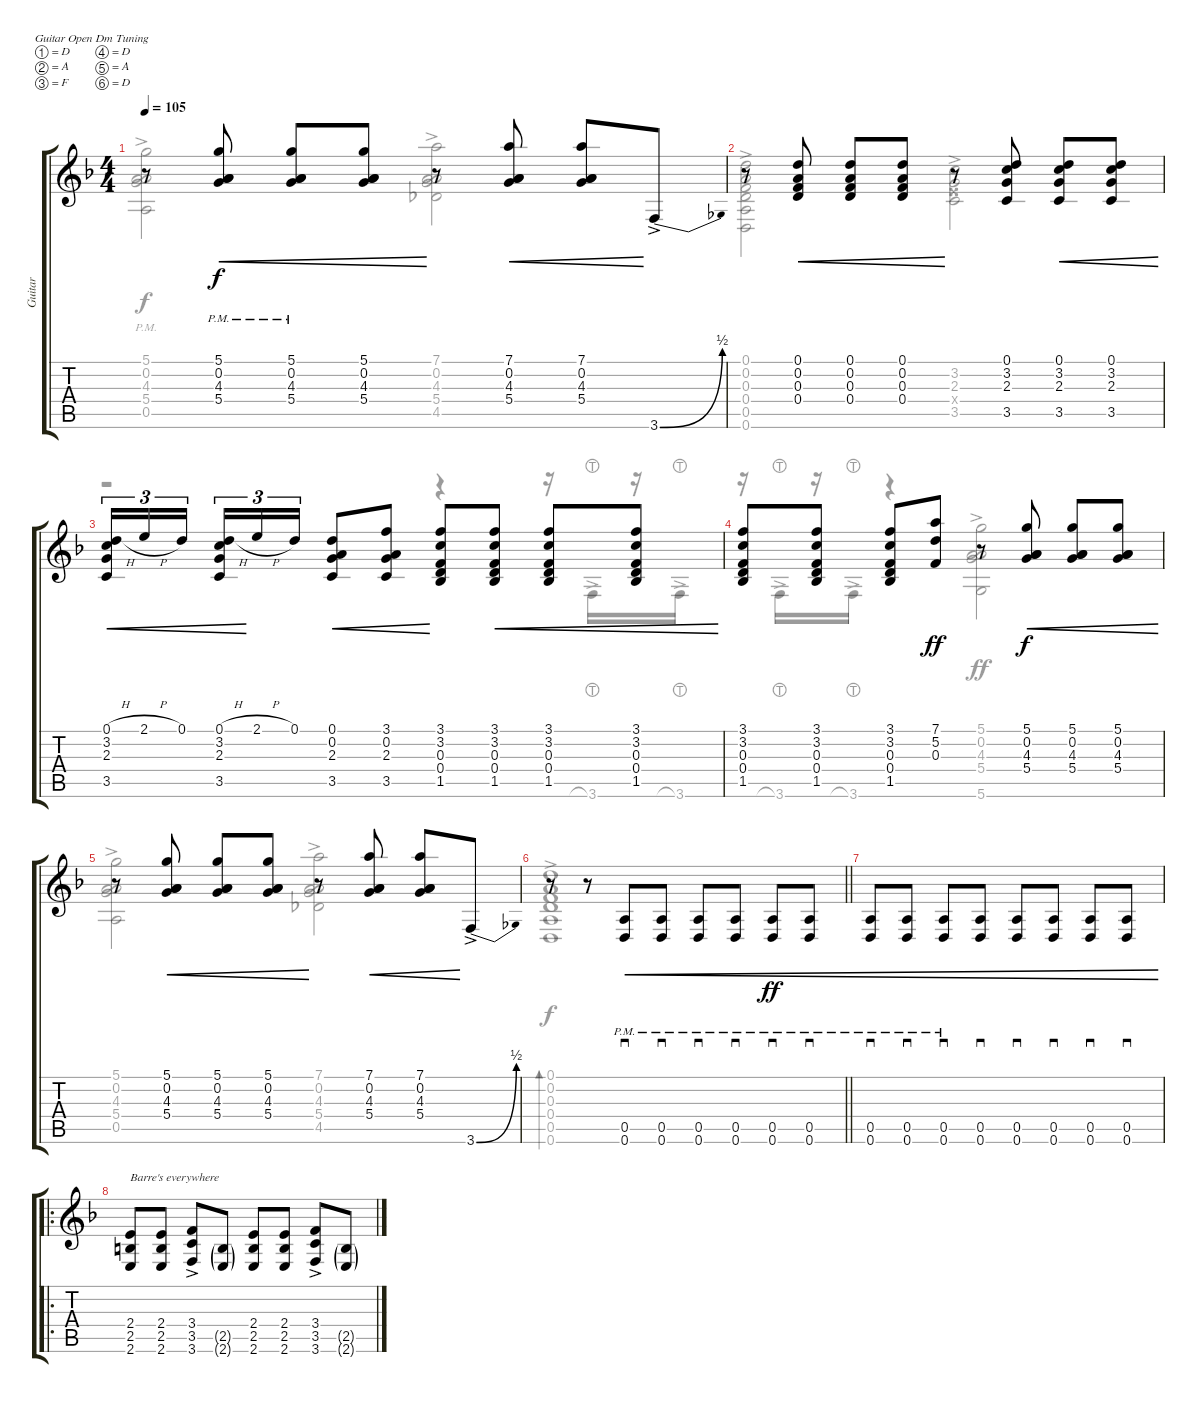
\defaultSystemsLayout 2
\bracketExtendMode groupsimilarinstruments
\otherSystemsTrackNameOrientation horizontal
\track ("Steel Guitar" "Guitar") {instrument acousticguitarsteel}
\staff {score tabs}
\tuning (D4 A3 F3 D3 A2 D2)
\voice
\ts (4 4)
\scale
1.04804
\tempo 105
\accidentals auto
\clef g2
\ottava regular
\simile none
\ks dminor
r.8{dy f beam Up} (5.4{pm acc forcenatural} 4.3{pm acc forcenatural} 0.2{pm acc forcenatural} 5.1{pm acc forcenatural}).8{cre beam Up} (5.4{pm acc forcenatural} 4.3{pm acc forcenatural} 0.2{pm acc forcenatural} 5.1{pm acc forcenatural}).8{cre beam Up} (5.4{acc forcenatural} 4.3{acc forcenatural} 0.2{acc forcenatural} 5.1{acc forcenatural}).8{cre beam Up} r.8{beam Up} (5.4{acc forcenatural} 4.3{acc forcenatural} 0.2{acc forcenatural} 7.1{acc forcenatural}).8{cre beam Up} (5.4{acc forcenatural} 4.3{acc forcenatural} 0.2{acc forcenatural} 7.1{acc forcenatural}).8{cre beam Up} 3.6{be (bend 0 0 16.2 2) ac acc forcenatural}.8{beam Up} |
\scale
0.951961 r.8{beam Up} (0.4{acc forcenatural} 0.3{acc forcenatural} 0.2{acc forcenatural} 0.1{acc forcenatural}).8{cre beam Up} (0.4{acc forcenatural} 0.3{acc forcenatural} 0.2{acc forcenatural} 0.1{acc forcenatural}).8{cre beam Up} (0.4{acc forcenatural} 0.3{acc forcenatural} 0.2{acc forcenatural} 0.1{acc forcenatural}).8{cre beam Up} r.8{beam Up} (0.1{acc forcenatural} 3.2{acc forcenatural} 2.3{acc forcenatural} 3.5{acc forcenatural}).8{beam Up} (2.3{acc forcenatural} 3.2{acc forcenatural} 0.1{acc forcenatural} 3.5{acc forcenatural}).8{cre beam Up} (0.1{acc forcenatural} 3.2{acc forcenatural} 2.3{acc forcenatural} 3.5{acc forcenatural}).8{cre beam Up} |
\scale
1.04804 (3.2{acc forcenatural} 2.3{acc forcenatural} 0.1{h acc forcenatural} 3.5{acc forcenatural}).16{tu (3 2) cre beam Up} 2.1{h acc forcenatural}.16{tu (3 2) cre beam Up} 0.1{acc forcenatural}.16{tu (3 2) cre beam Up} (0.1{h acc forcenatural} 3.2{acc forcenatural} 2.3{acc forcenatural} 3.5{acc forcenatural}).16{tu (3 2) cre beam Up} 2.1{h acc forcenatural}.16{tu (3 2) beam Up} 0.1{acc forcenatural}.16{tu (3 2) beam Up} (0.1{acc forcenatural} 0.2{acc forcenatural} 2.3{acc forcenatural} 3.5{acc forcenatural}).8{cre beam Up} (3.5{acc forcenatural} 2.3{acc forcenatural} 0.2{acc forcenatural} 3.1{acc forcenatural}).8{cre beam Up} (1.5{acc b} 0.4{acc forcenatural} 0.3{acc forcenatural} 3.2{acc forcenatural} 3.1{acc forcenatural}).8{beam Up} (1.5{acc b} 0.4{acc forcenatural} 0.3{acc forcenatural} 3.2{acc forcenatural} 3.1{acc forcenatural}).8{cre beam Up} (1.5{acc b} 0.4{acc forcenatural} 0.3{acc forcenatural} 3.2{acc forcenatural} 3.1{acc forcenatural}).8{cre beam Up} (1.5{acc b} 0.4{acc forcenatural} 0.3{acc forcenatural} 3.2{acc forcenatural} 3.1{acc forcenatural}).8{cre beam Up} |
\scale
0.951961 (1.5{acc b} 0.4{acc forcenatural} 0.3{acc forcenatural} 3.2{acc forcenatural} 3.1{acc forcenatural}).8{beam Up} (1.5{acc b} 0.4{acc forcenatural} 0.3{acc forcenatural} 3.2{acc forcenatural} 3.1{acc forcenatural}).8{beam Up} (1.5{acc b} 0.4{acc forcenatural} 0.3{acc forcenatural} 3.2{acc forcenatural} 3.1{acc forcenatural}).8{beam Up} (0.3{acc forcenatural} 7.1{acc forcenatural} 5.2{acc forcenatural}).8{dy ff beam Up} r.8{beam Up} (5.4{acc forcenatural} 4.3{acc forcenatural} 0.2{acc forcenatural} 5.1{acc forcenatural}).8{cre dy f beam Up} (5.4{acc forcenatural} 4.3{acc forcenatural} 0.2{acc forcenatural} 5.1{acc forcenatural}).8{cre beam Up} (5.4{acc forcenatural} 4.3{acc forcenatural} 0.2{acc forcenatural} 5.1{acc forcenatural}).8{cre beam Up} |
\scale
1.04336 r.8{beam Up} (5.4{acc forcenatural} 4.3{acc forcenatural} 0.2{acc forcenatural} 5.1{acc forcenatural}).8{cre beam Up} (5.4{acc forcenatural} 4.3{acc forcenatural} 0.2{acc forcenatural} 5.1{acc forcenatural}).8{cre beam Up} (5.4{acc forcenatural} 4.3{acc forcenatural} 0.2{acc forcenatural} 5.1{acc forcenatural}).8{cre beam Up} r.8{beam Up} (5.4{acc forcenatural} 4.3{acc forcenatural} 0.2{acc forcenatural} 7.1{acc forcenatural}).8{cre beam Up} (5.4{acc forcenatural} 4.3{acc forcenatural} 0.2{acc forcenatural} 7.1{acc forcenatural}).8{cre beam Up} 3.6{be (bend 0 0 16.2 2) ac acc forcenatural}.8{beam Up} |
\scale
0.95664
\barLineRight lightlight
r.8{bd 0 beam Up} r.8{beam Up} (0.6{pm acc forcenatural} 0.5{pm acc forcenatural}).8{sd cre beam Up} (0.5{pm acc forcenatural} 0.6{pm acc forcenatural}).8{sd cre beam Up} (0.6{pm acc forcenatural} 0.5{pm acc forcenatural}).8{sd cre beam Up} (0.5{pm acc forcenatural} 0.6{pm acc forcenatural}).8{sd cre beam Up} (0.6{pm acc forcenatural} 0.5{pm acc forcenatural}).8{sd cre dy ff beam Up} (0.5{pm acc forcenatural} 0.6{pm acc forcenatural}).8{sd cre beam Up} |
\scale
1.04286 (0.6{pm acc forcenatural} 0.5{pm acc forcenatural}).8{sd cre beam Up} (0.5{pm acc forcenatural} 0.6{pm acc forcenatural}).8{sd cre beam Up} (0.6{pm acc forcenatural} 0.5{pm acc forcenatural}).8{sd cre beam Up} (0.5{acc forcenatural} 0.6{acc forcenatural}).8{sd cre beam Up} (0.6{acc forcenatural} 0.5{acc forcenatural}).8{sd cre beam Up} (0.5{acc forcenatural} 0.6{acc forcenatural}).8{sd cre beam Up} (0.6{acc forcenatural} 0.5{acc forcenatural}).8{sd cre beam Up} (0.5{acc forcenatural} 0.6{acc forcenatural}).8{sd cre beam Up} |
\ro
\scale
0.957141 (2.6{acc forcenatural} 2.5{acc forcenatural} 2.4{acc forcenatural}).8{txt "Barre's everywhere" beam Up} (2.6{acc forcenatural} 2.5{acc forcenatural} 2.4{acc forcenatural}).8{beam Up} (3.5{ac acc forcenatural} 3.6{ac acc forcenatural} 3.4{acc forcenatural}).8{beam Up} (2.6{g acc forcenatural} 2.5{g acc forcenatural}).8{beam Up} (2.6{acc forcenatural} 2.5{acc forcenatural} 2.4{acc forcenatural}).8{beam Up} (2.6{acc forcenatural} 2.5{acc forcenatural} 2.4{acc forcenatural}).8{beam Up} (3.5{ac acc forcenatural} 3.6{ac acc forcenatural} 3.4{acc forcenatural}).8{beam Up} (2.6{g acc forcenatural} 2.5{g acc forcenatural}).8{beam Up}
\voice
\clef g2
\ottava regular
\simile none
\ks dminor
(5.4{ac pm acc forcenatural} 4.3{ac pm acc forcenatural} 0.2{ac pm acc forcenatural} 5.1{ac pm acc forcenatural} 0.5{pm acc forcenatural}).2{dy f beam Down} (5.4{ac acc forcenatural} 4.3{ac acc forcenatural} 0.2{ac acc forcenatural} 7.1{ac acc forcenatural} 4.5{acc b}).2{beam Down} |
(0.6{ac acc forcenatural} 0.5{ac acc forcenatural} 0.4{ac acc forcenatural} 0.3{ac acc forcenatural} 0.2{ac acc forcenatural} 0.1{ac acc forcenatural}).2{beam Down} (3.5{ac acc forcenatural} 2.4{ac x acc forcenatural} 2.3{ac acc forcenatural} 3.2{ac acc forcenatural}).2{beam Down} |
r.2{beam Down} r.4{beam Down} r.16{beam Down} 3.6{lht ac acc forcenatural}.16{beam Down} r.16{beam Down} 3.6{lht ac acc forcenatural}.16{beam Down} |
r.16{beam Down} 3.6{lht ac acc forcenatural}.16{beam Down} r.16{beam Down} 3.6{lht ac acc forcenatural}.16{beam Down} r.4{beam Down} (5.6{ac acc forcenatural} 5.4{ac acc forcenatural} 4.3{ac acc forcenatural} 0.2{ac acc forcenatural} 5.1{ac acc forcenatural}).2{dy ff beam Down} |
(5.4{ac acc forcenatural} 4.3{ac acc forcenatural} 0.2{ac acc forcenatural} 5.1{ac acc forcenatural} 0.5{acc forcenatural}).2{beam Down} (5.4{ac acc forcenatural} 4.3{ac acc forcenatural} 0.2{ac acc forcenatural} 7.1{ac acc forcenatural} 4.5{acc b}).2{beam Down} |
\barLineRight lightlight
(0.6{ac acc forcenatural} 0.5{ac acc forcenatural} 0.4{ac acc forcenatural} 0.3{ac acc forcenatural} 0.2{ac acc forcenatural} 0.1{ac acc forcenatural}).1{bd 30 dy f beam Down} |
|
